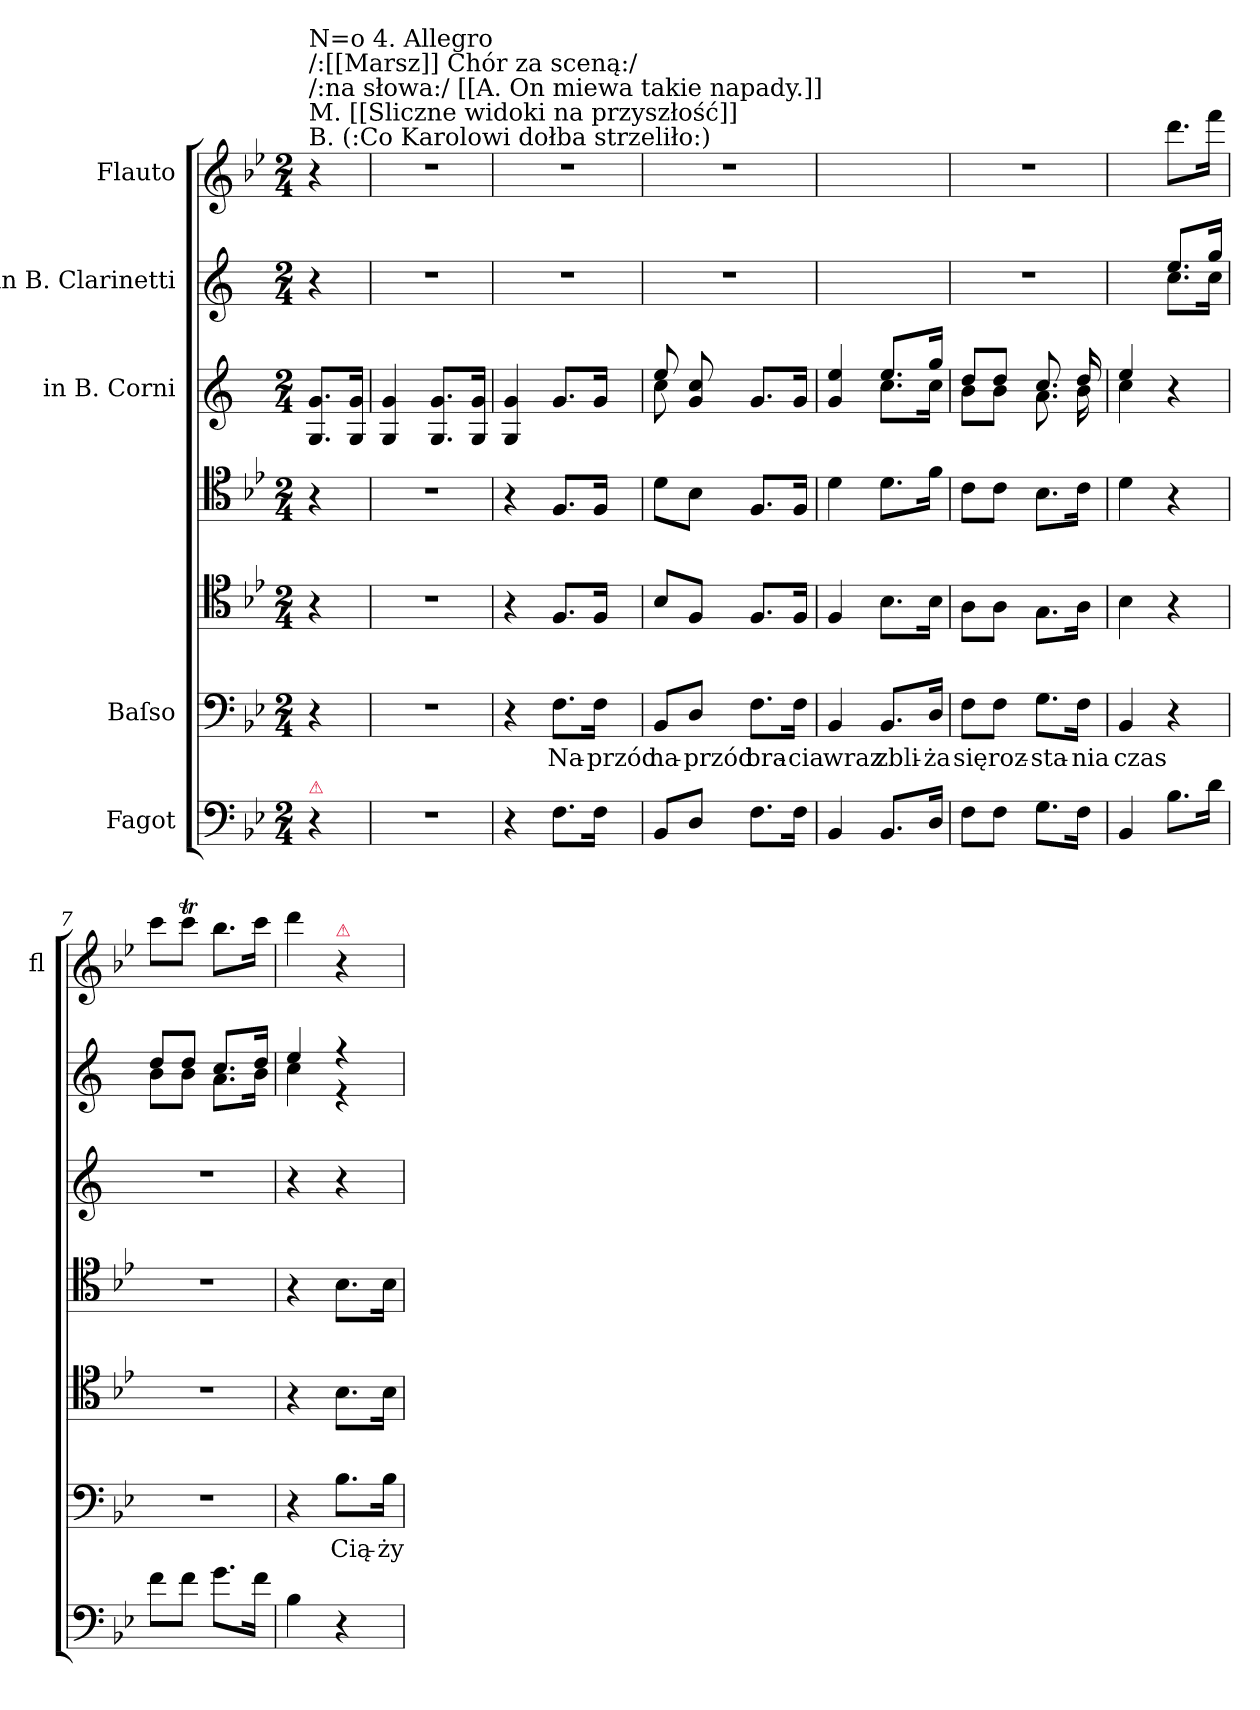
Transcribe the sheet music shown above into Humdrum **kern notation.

**kern	**kern	**text	**kern	**kern	**kern	**kern	**kern
*part7	*part6	*part6	*part5	*part4	*part3	*part2	*part1
*staff7	*staff6	*staff6	*staff5	*staff4	*staff3	*staff2	*staff1
*I"Fagot	*I"Baſso	*	*	*	*I"in B. Corni	*I"in B. Clarinetti	*I"Flauto
*	*	*	*	*	*	*	*I'fl
*clefF4	*clefF4	*	*clefC4	*clefC4	*clefG2	*clefG2	*clefG2
*	*	*	*	*	*ITrd1c2	*ITrd1c2	*
*k[b-e-]	*k[b-e-]	*	*k[b-e-]	*k[b-e-]	*k[b-e-]	*k[b-e-]	*k[b-e-]
*M2/4	*M2/4	*	*M2/4	*M2/4	*M2/4	*M2/4	*M2/4
=	=	=	=	=	=	=	=
!	!	!	!	!	!	!	!LO:TX:a:t=B. (&colon;Co Karolowi dołba strzeliło&colon;)
!	!	!	!	!	!	!	!LO:TX:a:t=M. [[Sliczne widoki na przyszłość]]
!	!	!	!	!	!	!	!LO:TX:a:t=/&colon;na słowa&colon;/ [[A. On miewa takie napady.]]
!	!	!	!	!	!	!	!LO:TX:a:t=/&colon;[[Marsz]] Chór za sceną&colon;/
!	!	!	!	!	!	!	!LO:TX:a:t=N=o 4. Allegro
!LO:TX:a:color=crimson:t=⚠	!	!	!	!	!	!	!
4r	4r	.	4r	4r	8.F/ 8.f/L	4r	4r
.	.	.	.	.	16F/ 16f/Jk	.	.
=1	=1	=1	=1	=1	=1	=1	=1
2r	2r	.	2r	2r	4F/ 4f/	2r	2r
.	.	.	.	.	8.F/ 8.f/L	.	.
.	.	.	.	.	16F/ 16f/Jk	.	.
=2	=2	=2	=2	=2	=2	=2	=2
4r	4r	.	4r	4r	4F/ 4f/	2r	2r
8.F\L	8.F\L	Na-	8.F/L	8.F/L	8.f/L	.	.
16F\Jk	16F\Jk	-przód	16F/Jk	16F/Jk	16f/Jk	.	.
=3	=3	=3	=3	=3	=3	=3	=3
*	*	*	*	*	*^	*	*
8BB-/L	8BB-/L	na-	8B-/L	8d\L	8dd/	8b-\	2r	2r
8D/J	8D/J	-przód	8F/J	8B-\J	8f/ 8b-/	8ryy	.	.
8.F\L	8.F\L	bra-	8.F/L	8.F/L	8.f/L	4ryy	.	.
16F\Jk	16F\Jk	-cia	16F/Jk	16F/Jk	16f/Jk	.	.	.
=4	=4	=4	=4	=4	=4	=4	=4	=4
4BB-/	4BB-/	wraz	4F/	4d\	4f/ 4dd/	4ryy	2ryy	2ryy
8.BB-/L	8.BB-/L	zbli-	8.B-\L	8.d\L	8.dd/L	8.b-\L	.	.
16D/Jk	16D/Jk	-ża	16B-\Jk	16f\Jk	16ff/Jk	16b-\Jk	.	.
=5	=5	=5	=5	=5	=5	=5	=5	=5
8F\L	8F\L	się	8A\L	8c\L	8cc/L	8a\L	2r	2r
8F\J	8F\J	roz-	8A\J	8c\J	8cc/J	8a\J	.	.
8.G\L	8.G\L	-sta-	8.G\L	8.B-\L	8.b-/	8.g\	.	.
16F\Jk	16F\Jk	-nia	16A\Jk	16c\Jk	16cc/	16a\	.	.
=6	=6	=6	=6	=6	=6	=6	=6	=6
*	*	*	*	*	*	*	*^	*
4BB-/	4BB-/	czas	4B-\	4d\	4dd/	4b-\	4ryy	4ryy	4ryy
8.B-\L	4r	.	4r	4r	4r	4ryy	8.dd/L	8.b-\L	8.ddd\L
16d\Jk	.	.	.	.	.	.	16ff/Jk	16b-\Jk	16fff\Jk
*	*	*	*	*	*v	*v	*	*	*
=7	=7	=7	=7	=7	=7	=7	=7	=7
8f\L	2r	.	2r	2r	2r	8cc/L	8a\L	8ccc\L
8f\J	.	.	.	.	.	8cc/J	8a\J	8cccT\J
8.g\L	.	.	.	.	.	8.b-/L	8.g\L	8.bb-\L
16f\Jk	.	.	.	.	.	16cc/Jk	16a\Jk	16ccc\Jk
=8	=8	=8	=8	=8	=8	=8	=8	=8
4B-\	4r	.	4r	4r	4r	4dd/	4b-\	4ddd\
!	!	!	!	!	!	!	!	!LO:TX:a:color=crimson:t=⚠
4r	8.B-\L	Cią-	8.B-\L	8.B-\L	4r	4r	4r	4r
.	16B-\Jk	-ży	16B-\Jk	16B-\Jk	.	.	.	.
*	*	*	*	*	*	*v	*v	*
=	=	=	=	=	=	=	=
*-	*-	*-	*-	*-	*-	*-	*-
